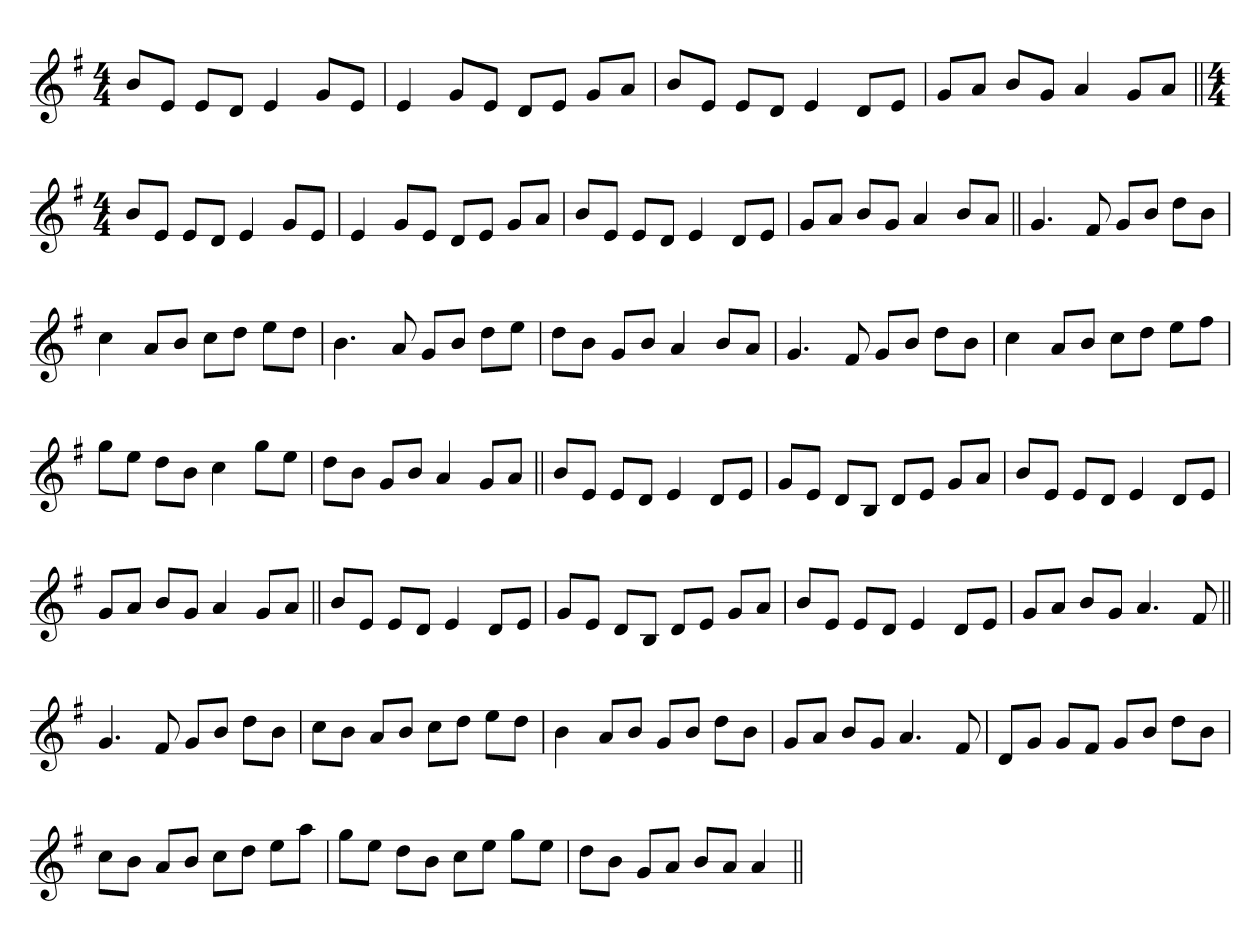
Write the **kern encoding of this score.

**kern
*part1
*staff1
*clefG2
*k[f#]
*e:
*M4/4
=1
8bL
8eJ
8eL
8dJ
4e
8gL
8eJ
=
4e
8gL
8eJ
8dL
8eJ
8gL
8aJ
=
8bL
8eJ
8eL
8dJ
4e
8dL
8eJ
=
8gL
8aJ
8bL
8gJ
4a
8gL
8aJ
=||
*M4/4
8bL
8eJ
8eL
8dJ
4e
8gL
8eJ
=
4e
8gL
8eJ
8dL
8eJ
8gL
8aJ
=
8bL
8eJ
8eL
8dJ
4e
8dL
8eJ
=
8gL
8aJ
8bL
8gJ
4a
8bL
8aJ
=||
4.g
8f#
8gL
8bJ
8ddL
8bJ
=
4cc
8aL
8bJ
8ccL
8ddJ
8eeL
8ddJ
=
4.b
8a
8gL
8bJ
8ddL
8eeJ
=
8ddL
8bJ
8gL
8bJ
4a
8bL
8aJ
=
4.g
8f#
8gL
8bJ
8ddL
8bJ
=
4cc
8aL
8bJ
8ccL
8ddJ
8eeL
8ff#J
=
8ggL
8eeJ
8ddL
8bJ
4cc
8ggL
8eeJ
=
8ddL
8bJ
8gL
8bJ
4a
8gL
8aJ
=||
8bL
8eJ
8eL
8dJ
4e
8dL
8eJ
=
8gL
8eJ
8dL
8BJ
8dL
8eJ
8gL
8aJ
=
8bL
8eJ
8eL
8dJ
4e
8dL
8eJ
=
8gL
8aJ
8bL
8gJ
4a
8gL
8aJ
=||
8bL
8eJ
8eL
8dJ
4e
8dL
8eJ
=
8gL
8eJ
8dL
8BJ
8dL
8eJ
8gL
8aJ
=
8bL
8eJ
8eL
8dJ
4e
8dL
8eJ
=
8gL
8aJ
8bL
8gJ
4.a
8f#
=||
4.g
8f#
8gL
8bJ
8ddL
8bJ
=
8ccL
8bJ
8aL
8bJ
8ccL
8ddJ
8eeL
8ddJ
=
4b
8aL
8bJ
8gL
8bJ
8ddL
8bJ
=
8gL
8aJ
8bL
8gJ
4.a
8f#
=
8dL
8gJ
8gL
8f#J
8gL
8bJ
8ddL
8bJ
=
8ccL
8bJ
8aL
8bJ
8ccL
8ddJ
8eeL
8aaJ
=
8ggL
8eeJ
8ddL
8bJ
8ccL
8eeJ
8ggL
8eeJ
=
8ddL
8bJ
8gL
8aJ
8bL
8aJ
4a
=||
*-
